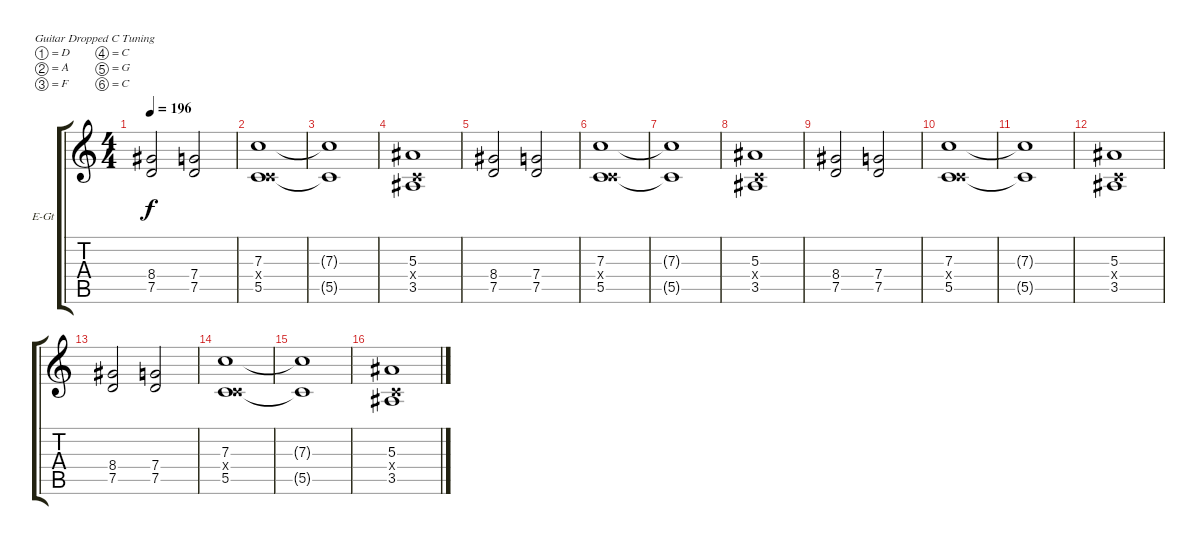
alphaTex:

\defaultSystemsLayout 4
\bracketExtendMode groupsimilarinstruments
\firstSystemTrackNameOrientation horizontal
\otherSystemsTrackNameOrientation horizontal
\track ("Kirk Hammett (Lead)" "E-Gt") {instrument distortionguitar}
\staff {score tabs}
\tuning (D4 A3 F3 C3 G2 C2)
\ts (4 4)
\tempo 196
\clef g2
\ks c
(8.4 7.5).2{dy f} (7.5 7.4).2 |
(7.3 5.5 0.4{x}).1 |
(5.5{t} 7.3{t}).1 |
(3.5 0.4{x} 5.3).1 |
(8.4 7.5).2 (7.5 7.4).2 |
(7.3 5.5 0.4{x}).1 |
(5.5{t} 7.3{t}).1 |
(3.5 0.4{x} 5.3).1 |
(8.4 7.5).2 (7.5 7.4).2 |
(7.3 5.5 0.4{x}).1 |
(5.5{t} 7.3{t}).1 |
(3.5 0.4{x} 5.3).1 |
(8.4 7.5).2 (7.5 7.4).2 |
(7.3 5.5 0.4{x}).1 |
(5.5{t} 7.3{t}).1 |
(3.5 0.4{x} 5.3).1
